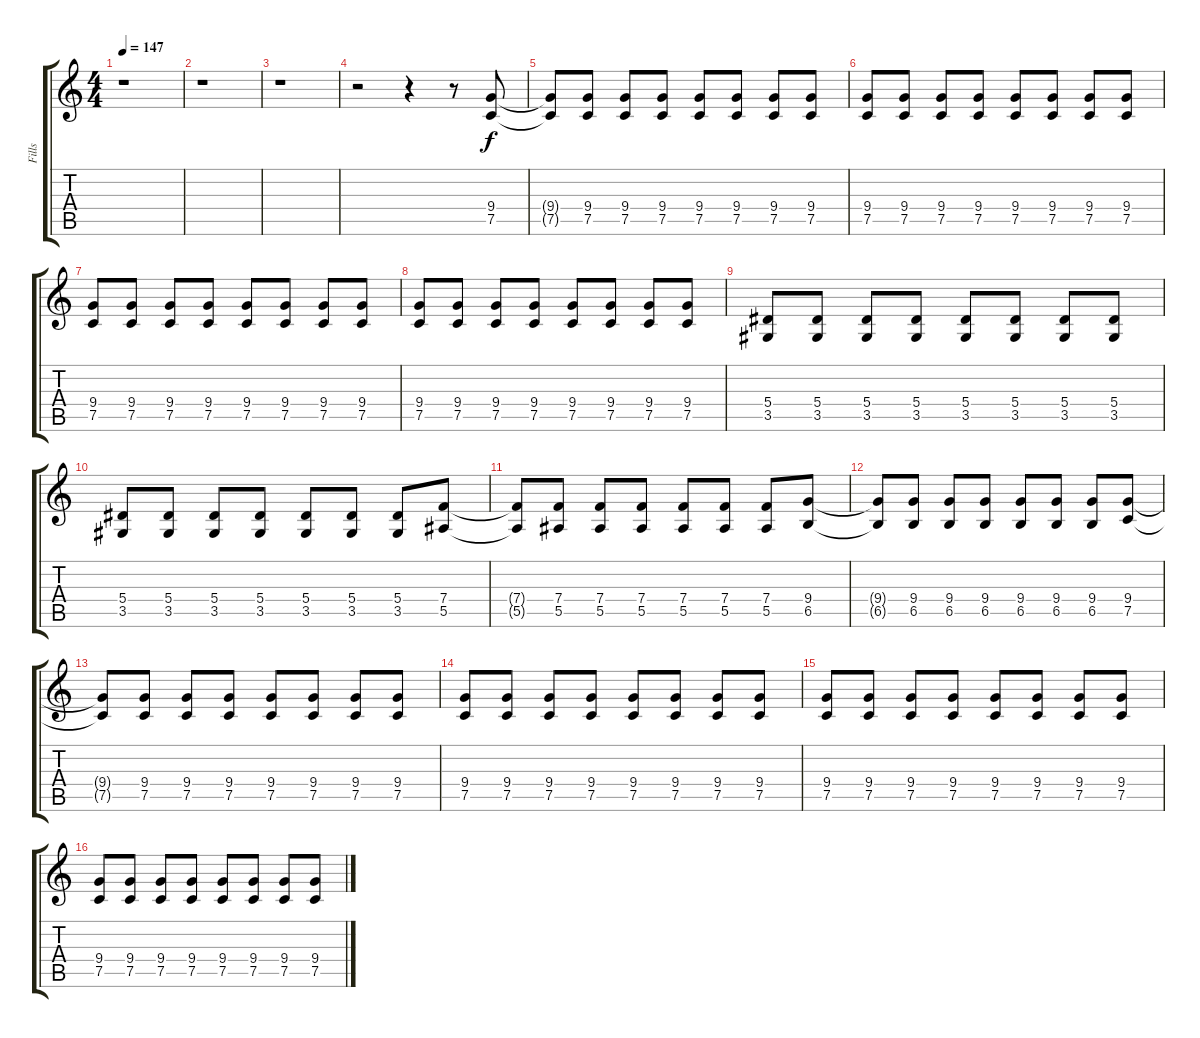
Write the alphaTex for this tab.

\track ("Fills" "Fills") {instrument distortionguitar}
\staff {score tabs}
\tuning (C4 G3 Eb3 Bb2 F2 C2) {hide}
\ts (4 4)
\tempo 147
\clef g2
\ks c
r.1{dy mp} |
r.1 |
r.1 |
r.2 r.4 r.8 (9.4 7.5).8{dy f} |
(9.4{t} 7.5{t}).8 (9.4 7.5).8 (9.4 7.5).8 (9.4 7.5).8 (9.4 7.5).8 (9.4 7.5).8 (9.4 7.5).8 (9.4 7.5).8 |
(9.4 7.5).8 (9.4 7.5).8 (9.4 7.5).8 (9.4 7.5).8 (9.4 7.5).8 (9.4 7.5).8 (9.4 7.5).8 (9.4 7.5).8 |
(9.4 7.5).8 (9.4 7.5).8 (9.4 7.5).8 (9.4 7.5).8 (9.4 7.5).8 (9.4 7.5).8 (9.4 7.5).8 (9.4 7.5).8 |
(9.4 7.5).8 (9.4 7.5).8 (9.4 7.5).8 (9.4 7.5).8 (9.4 7.5).8 (9.4 7.5).8 (9.4 7.5).8 (9.4 7.5).8 |
(5.4 3.5).8 (5.4 3.5).8 (5.4 3.5).8 (5.4 3.5).8 (5.4 3.5).8 (5.4 3.5).8 (5.4 3.5).8 (5.4 3.5).8 |
(5.4 3.5).8 (5.4 3.5).8 (5.4 3.5).8 (5.4 3.5).8 (5.4 3.5).8 (5.4 3.5).8 (5.4 3.5).8 (7.4 5.5).8 |
(7.4{t} 5.5{t}).8 (7.4 5.5).8 (7.4 5.5).8 (7.4 5.5).8 (7.4 5.5).8 (7.4 5.5).8 (7.4 5.5).8 (9.4 6.5).8 |
(9.4{t} 6.5{t}).8 (9.4 6.5).8 (9.4 6.5).8 (9.4 6.5).8 (9.4 6.5).8 (9.4 6.5).8 (9.4 6.5).8 (9.4 7.5).8 |
(9.4{t} 7.5{t}).8 (9.4 7.5).8 (9.4 7.5).8 (9.4 7.5).8 (9.4 7.5).8 (9.4 7.5).8 (9.4 7.5).8 (9.4 7.5).8 |
(9.4 7.5).8 (9.4 7.5).8 (9.4 7.5).8 (9.4 7.5).8 (9.4 7.5).8 (9.4 7.5).8 (9.4 7.5).8 (9.4 7.5).8 |
(9.4 7.5).8 (9.4 7.5).8 (9.4 7.5).8 (9.4 7.5).8 (9.4 7.5).8 (9.4 7.5).8 (9.4 7.5).8 (9.4 7.5).8 |
(9.4 7.5).8 (9.4 7.5).8 (9.4 7.5).8 (9.4 7.5).8 (9.4 7.5).8 (9.4 7.5).8 (9.4 7.5).8 (9.4 7.5).8
